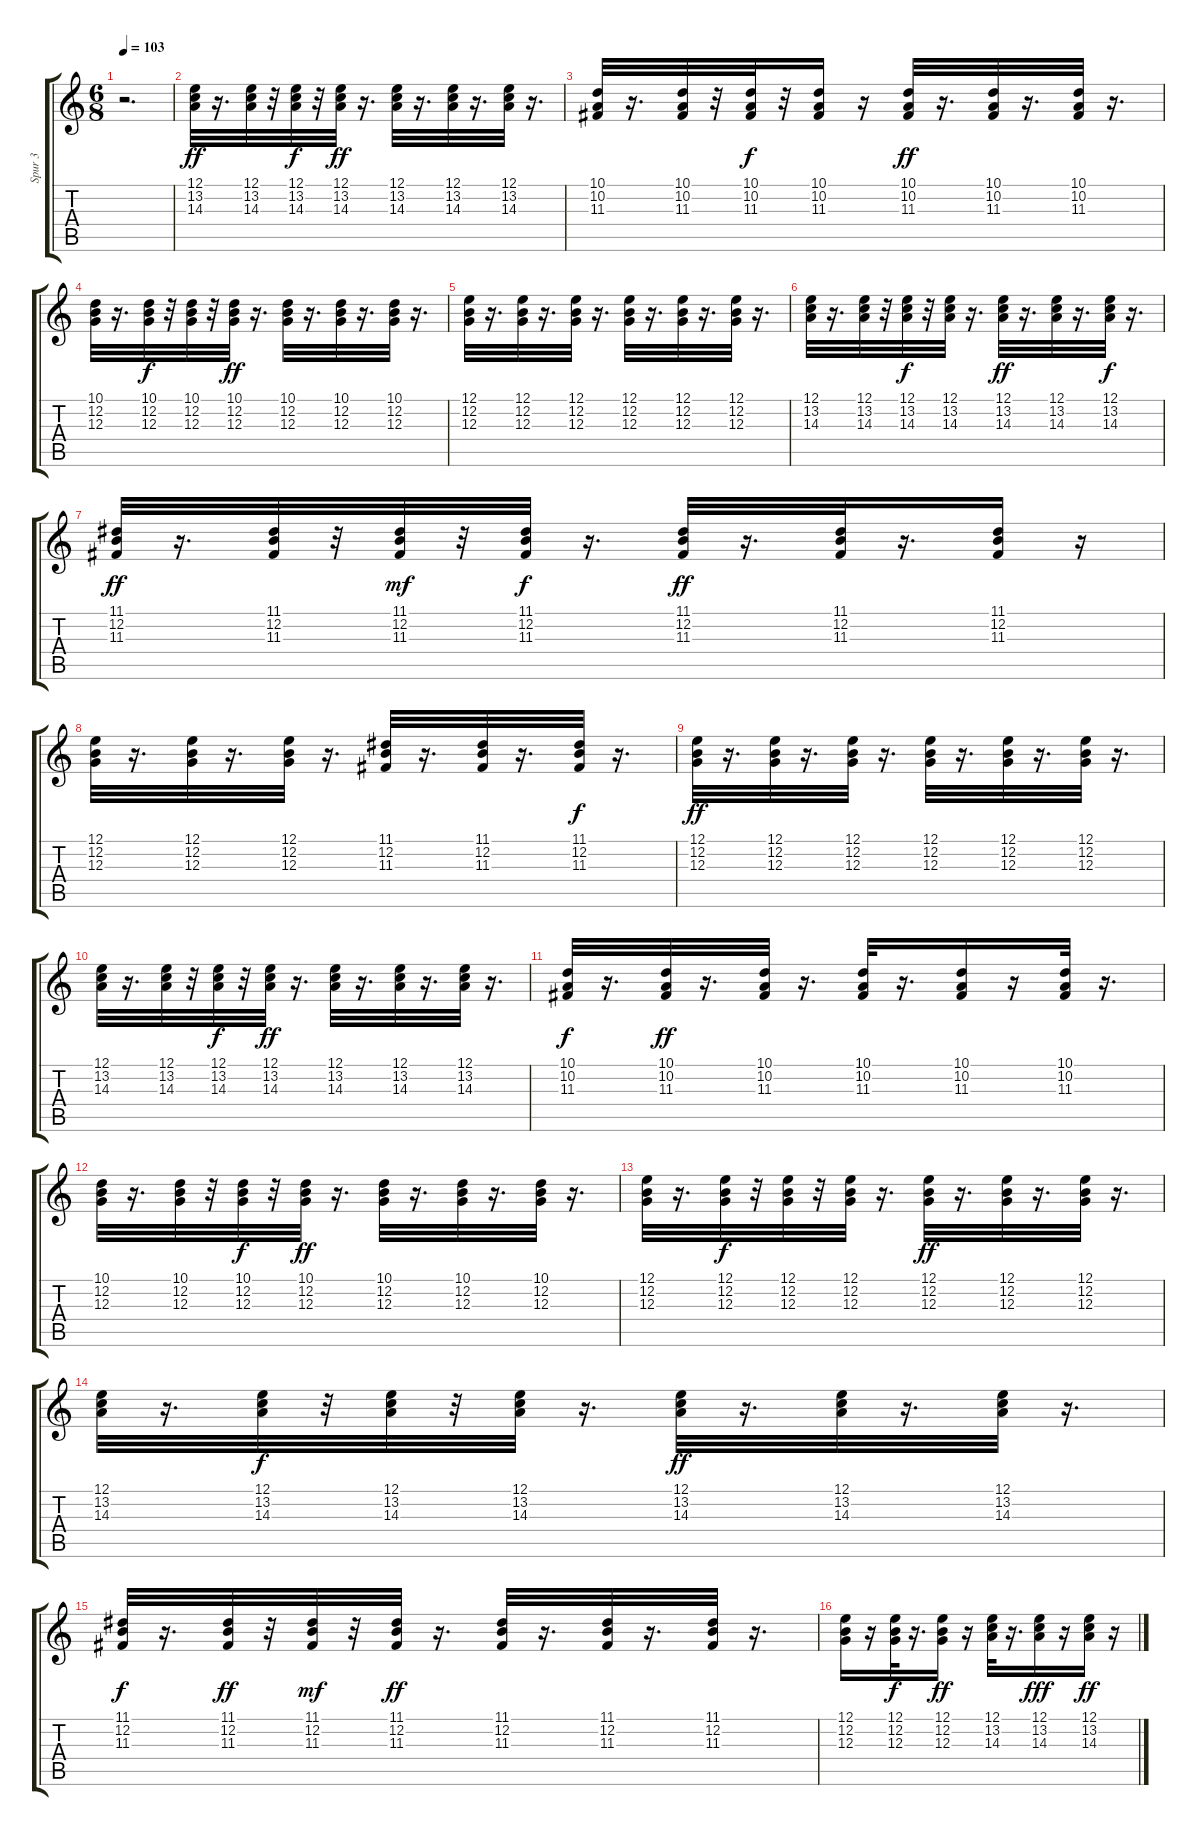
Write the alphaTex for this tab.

\track ("Spur 3" "Spur 3") {instrument acousticgrandpiano}
\staff {score tabs}
\tuning (E4 B3 G3 D3 A2 E2) {hide}
\ts (6 8)
\tempo 103
\clef g2
\ks c
r.2{d dy ff instrument acousticgrandpiano} |
(12.1 13.2 14.3).32{instrument clavinet} r.16{d} (12.1 13.2 14.3).32 r.32 (12.1 13.2 14.3).32{dy f} r.32 (12.1 13.2 14.3).32{dy ff} r.16{d} (12.1 13.2 14.3).32 r.16{d} (12.1 13.2 14.3).32 r.16{d} (12.1 13.2 14.3).32 r.16{d} |
(10.1 10.2 11.3).32 r.16{d} (10.1 10.2 11.3).32 r.32 (10.1 10.2 11.3).32{dy f} r.32 (10.1 10.2 11.3).16 r.16 (10.1 10.2 11.3).32{dy ff} r.16{d} (10.1 10.2 11.3).32 r.16{d} (10.1 10.2 11.3).32 r.16{d} |
(10.1 12.2 12.3).32 r.16{d} (10.1 12.2 12.3).32{dy f} r.32 (10.1 12.2 12.3).32 r.32 (10.1 12.2 12.3).32{dy ff} r.16{d} (10.1 12.2 12.3).32 r.16{d} (10.1 12.2 12.3).32 r.16{d} (10.1 12.2 12.3).32 r.16{d} |
(12.1 12.2 12.3).32 r.16{d} (12.1 12.2 12.3).32 r.16{d} (12.1 12.2 12.3).32 r.16{d} (12.1 12.2 12.3).32 r.16{d} (12.1 12.2 12.3).32 r.16{d} (12.1 12.2 12.3).32 r.16{d} |
(12.1 13.2 14.3).32 r.16{d} (12.1 13.2 14.3).32 r.32 (12.1 13.2 14.3).32{dy f} r.32 (12.1 13.2 14.3).32 r.16{d} (12.1 13.2 14.3).32{dy ff} r.16{d} (12.1 13.2 14.3).32 r.16{d} (12.1 13.2 14.3).32{dy f} r.16{d} |
(11.1 12.2 11.3).32{dy ff} r.16{d} (11.1 12.2 11.3).32 r.32 (11.1 12.2 11.3).32{dy mf} r.32 (11.1 12.2 11.3).32{dy f} r.16{d} (11.1 12.2 11.3).32{dy ff} r.16{d} (11.1 12.2 11.3).32 r.16{d} (11.1 12.2 11.3).16 r.16 |
(12.1 12.2 12.3).32 r.16{d} (12.1 12.2 12.3).32 r.16{d} (12.1 12.2 12.3).32 r.16{d} (11.1 12.2 11.3).32 r.16{d} (11.1 12.2 11.3).32 r.16{d} (11.1 12.2 11.3).32{dy f} r.16{d} |
(12.1 12.2 12.3).32{dy ff} r.16{d} (12.1 12.2 12.3).32 r.16{d} (12.1 12.2 12.3).32 r.16{d} (12.1 12.2 12.3).32 r.16{d} (12.1 12.2 12.3).32 r.16{d} (12.1 12.2 12.3).32 r.16{d} |
(12.1 13.2 14.3).32 r.16{d} (12.1 13.2 14.3).32 r.32 (12.1 13.2 14.3).32{dy f} r.32 (12.1 13.2 14.3).32{dy ff} r.16{d} (12.1 13.2 14.3).32 r.16{d} (12.1 13.2 14.3).32 r.16{d} (12.1 13.2 14.3).32 r.16{d} |
(10.1 10.2 11.3).32{dy f} r.16{d} (10.1 10.2 11.3).32{dy ff} r.16{d} (10.1 10.2 11.3).32 r.16{d} (10.1 10.2 11.3).32 r.16{d} (10.1 10.2 11.3).16 r.16 (10.1 10.2 11.3).32 r.16{d} |
(10.1 12.2 12.3).32 r.16{d} (10.1 12.2 12.3).32 r.32 (10.1 12.2 12.3).32{dy f} r.32 (10.1 12.2 12.3).32{dy ff} r.16{d} (10.1 12.2 12.3).32 r.16{d} (10.1 12.2 12.3).32 r.16{d} (10.1 12.2 12.3).32 r.16{d} |
(12.1 12.2 12.3).32 r.16{d} (12.1 12.2 12.3).32{dy f} r.32 (12.1 12.2 12.3).32 r.32 (12.1 12.2 12.3).32 r.16{d} (12.1 12.2 12.3).32{dy ff} r.16{d} (12.1 12.2 12.3).32 r.16{d} (12.1 12.2 12.3).32 r.16{d} |
(12.1 13.2 14.3).32 r.16{d} (12.1 13.2 14.3).32{dy f} r.32 (12.1 13.2 14.3).32 r.32 (12.1 13.2 14.3).32 r.16{d} (12.1 13.2 14.3).32{dy ff} r.16{d} (12.1 13.2 14.3).32 r.16{d} (12.1 13.2 14.3).32 r.16{d} |
(11.1 12.2 11.3).32{dy f} r.16{d} (11.1 12.2 11.3).32{dy ff} r.32 (11.1 12.2 11.3).32{dy mf} r.32 (11.1 12.2 11.3).32{dy ff} r.16{d} (11.1 12.2 11.3).32 r.16{d} (11.1 12.2 11.3).32 r.16{d} (11.1 12.2 11.3).32 r.16{d} |
(12.1 12.2 12.3).16 r.16 (12.1 12.2 12.3).32{dy f} r.16{d} (12.1 12.2 12.3).16{dy ff} r.16 (12.1 13.2 14.3).32 r.16{d} (12.1 13.2 14.3).16{dy fff} r.16 (12.1 13.2 14.3).16{dy ff} r.16
